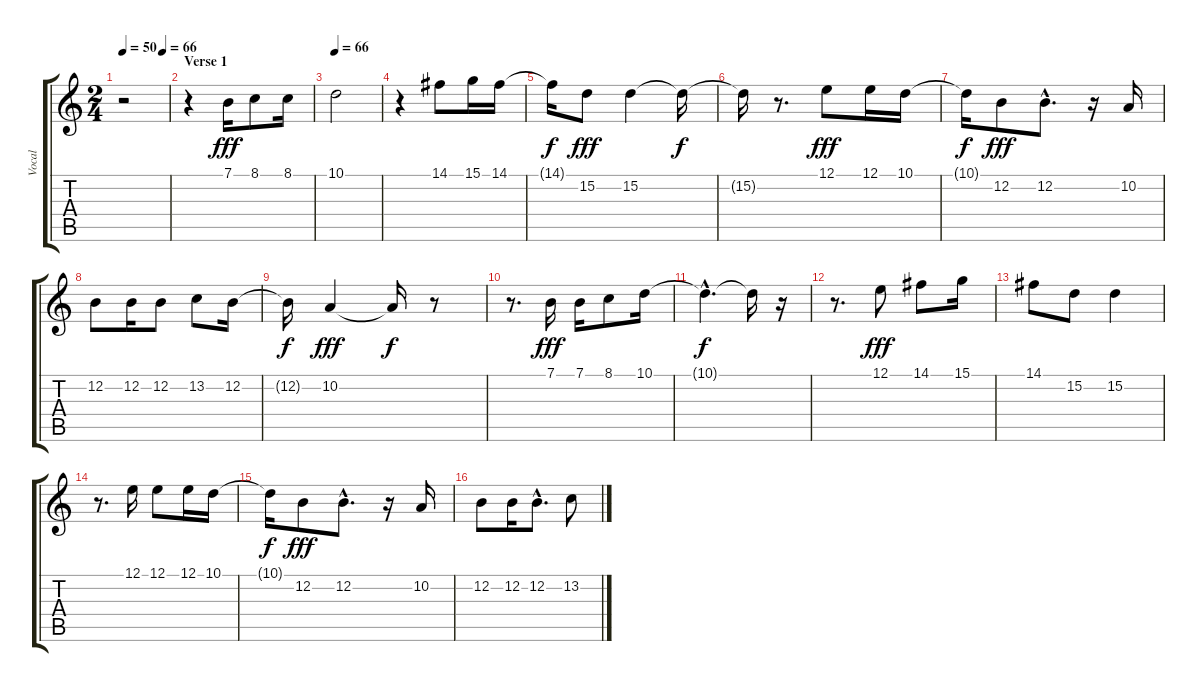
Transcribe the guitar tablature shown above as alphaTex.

\track ("Vocal" "Vocal") {instrument voiceoohs}
\staff {score tabs}
\tuning (E4 B3 G3 D3 A2 E2) {hide}
\ts (2 4)
\tempo 50
\tempo (66 0.875)
\clef g2
\ks c
r.2{dy fff} |
\section ("" "Verse 1")
r.4 7.1.16 8.1.8 8.1.16 |
\tempo 66
10.1.2 |
r.4 14.1.8 15.1.16 14.1.16 |
14.1{t}.16{dy f} 15.2.8{dy fff} 15.2.4 15.2{t}.16{dy f} |
15.2{t}.16 r.8{d} 12.1.8{dy fff} 12.1.16 10.1.16 |
10.1{t}.16{dy f} 12.2.8{dy fff} 12.2{hac}.8{d} r.16 10.2.16 |
12.2.8 12.2.16 12.2.8 13.2.8 12.2.16 |
12.2{t}.16{dy f} 10.2.4{dy fff} 10.2{t}.16{dy f} r.8 |
r.8{d} 7.1.16{dy fff} 7.1.16 8.1.8 10.1.16 |
10.1{hac t}.4{d dy f} 10.1{t}.16 r.16 |
r.8{d} 12.1.8{dy fff} 14.1.8 15.1.16 |
14.1.8 15.2.8 15.2.4 |
r.8{d} 12.1.16 12.1.8 12.1.16 10.1.16 |
10.1{t}.16{dy f} 12.2.8{dy fff} 12.2{hac}.8{d} r.16 10.2.16 |
12.2.8 12.2.16 12.2{hac}.8{d} 13.2.8
